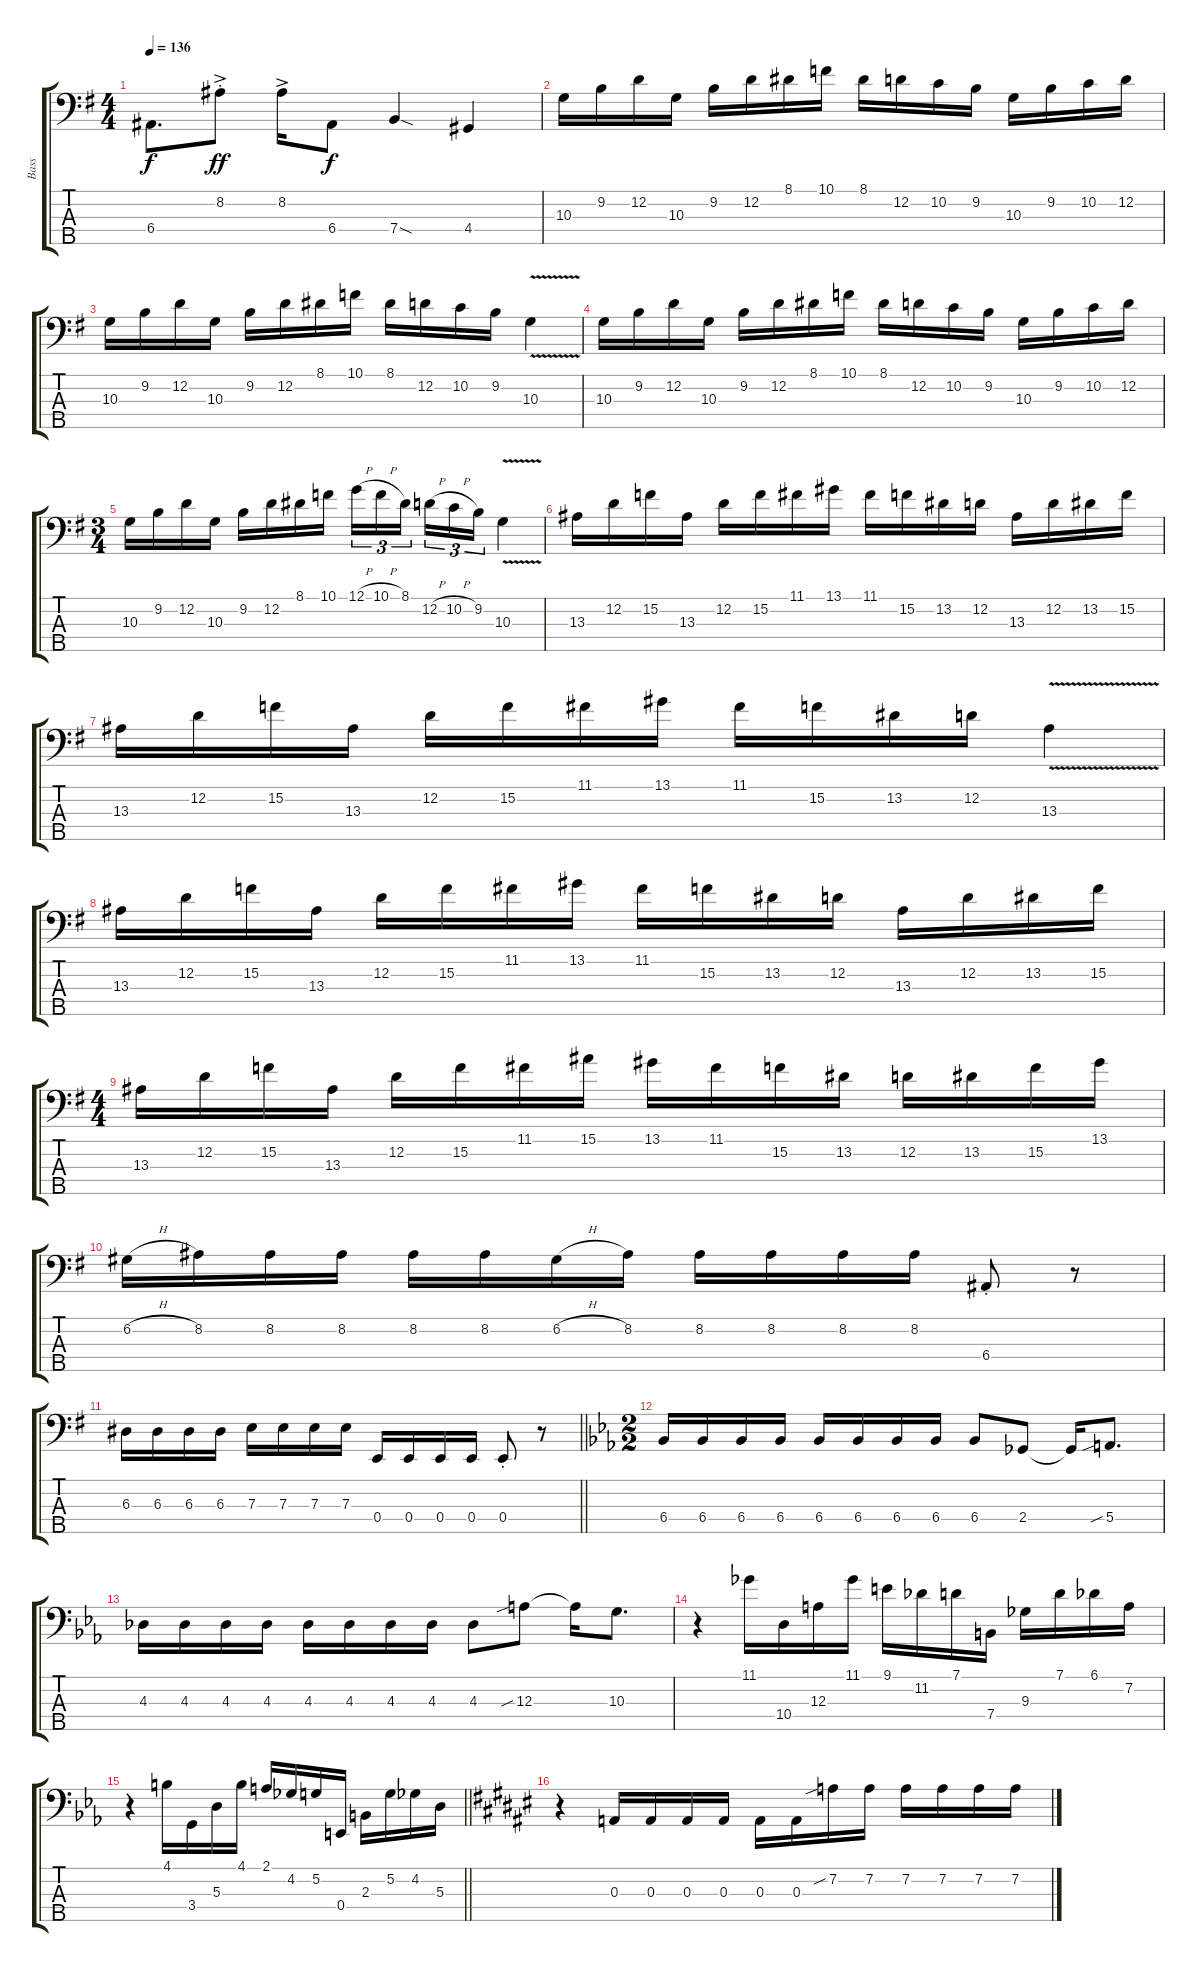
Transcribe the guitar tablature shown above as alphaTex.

\track ("Bass" "Bass") {instrument electricbassfinger}
\staff {score tabs}
\tuning (G2 D2 A1 E1 B0) {hide}
\ts (4 4)
\tempo 136
\clef f4
\ks g
6.4.8{d dy f} 8.2{ac st}.8{dy ff} 8.2{ac}.16 6.4.8{dy f} 7.4{sod}.4 4.4.4 |
10.3.16 9.2.16 12.2.16 10.3.16 9.2.16 12.2.16 8.1.16 10.1.16 8.1.16 12.2.16 10.2.16 9.2.16 10.3.16 9.2.16 10.2.16 12.2.16 |
10.3.16 9.2.16 12.2.16 10.3.16 9.2.16 12.2.16 8.1.16 10.1.16 8.1.16 12.2.16 10.2.16 9.2.16 10.3{v}.4 |
10.3.16 9.2.16 12.2.16 10.3.16 9.2.16 12.2.16 8.1.16 10.1.16 8.1.16 12.2.16 10.2.16 9.2.16 10.3.16 9.2.16 10.2.16 12.2.16 |
\ts (3 4)
10.3.16 9.2.16 12.2.16 10.3.16 9.2.16 12.2.16 8.1.16 10.1.16 12.1{h}.16{tu (3 2)} 10.1{h}.16{tu (3 2)} 8.1.16{tu (3 2) beam splitsecondary} 12.2{h}.16{tu (3 2)} 10.2{h}.16{tu (3 2)} 9.2.16{tu (3 2)} 10.3{v}.4 |
13.3.16 12.2.16 15.2.16 13.3.16 12.2.16 15.2.16 11.1.16 13.1.16 11.1.16 15.2.16 13.2.16 12.2.16 13.3.16 12.2.16 13.2.16 15.2.16 |
13.3.16 12.2.16 15.2.16 13.3.16 12.2.16 15.2.16 11.1.16 13.1.16 11.1.16 15.2.16 13.2.16 12.2.16 13.3{v}.4 |
13.3.16 12.2.16 15.2.16 13.3.16 12.2.16 15.2.16 11.1.16 13.1.16 11.1.16 15.2.16 13.2.16 12.2.16 13.3.16 12.2.16 13.2.16 15.2.16 |
\ts (4 4)
13.3.16 12.2.16 15.2.16 13.3.16 12.2.16 15.2.16 11.1.16 15.1.16 13.1.16 11.1.16 15.2.16 13.2.16 12.2.16 13.2.16 15.2.16 13.1.16 |
6.2{h}.16 8.2.16 8.2.16 8.2.16 8.2.16 8.2.16 6.2{h}.16 8.2.16 8.2.16 8.2.16 8.2.16 8.2.16 6.4{st}.8 r.8 |
\barLineRight lightlight
6.3.16 6.3.16 6.3.16 6.3.16 7.3.16 7.3.16 7.3.16 7.3.16 0.4.16 0.4.16 0.4.16 0.4.16 0.4{st}.8 r.8 |
\ts (2 2)
\ks eb
6.4.16 6.4.16 6.4.16 6.4.16 6.4.16 6.4.16 6.4.16 6.4.16 6.4.8 2.4.8 2.4{t}.16 5.4{sib}.8{d} |
4.3.16 4.3.16 4.3.16 4.3.16 4.3.16 4.3.16 4.3.16 4.3.16 4.3.8 12.3{sib}.8 12.3{t}.16 10.3.8{d} |
r.4 11.1.16 10.4.16 12.3.16 11.1.16 9.1.16 11.2.16 7.1.16 7.4.16 9.3.16 7.1.16 6.1.16 7.2.16 |
\barLineRight lightlight
r.4 4.1.16 3.4.16 5.3.16 4.1.16 2.1.16 4.2.16 5.2.16 0.4.16 2.3.16 5.2.16 4.2.16 5.3.16 |
\ks f#
r.4 0.3.16 0.3.16 0.3.16 0.3.16 0.3.16 0.3.16 7.2{sib}.16 7.2.16 7.2.16 7.2.16 7.2.16 7.2.16
